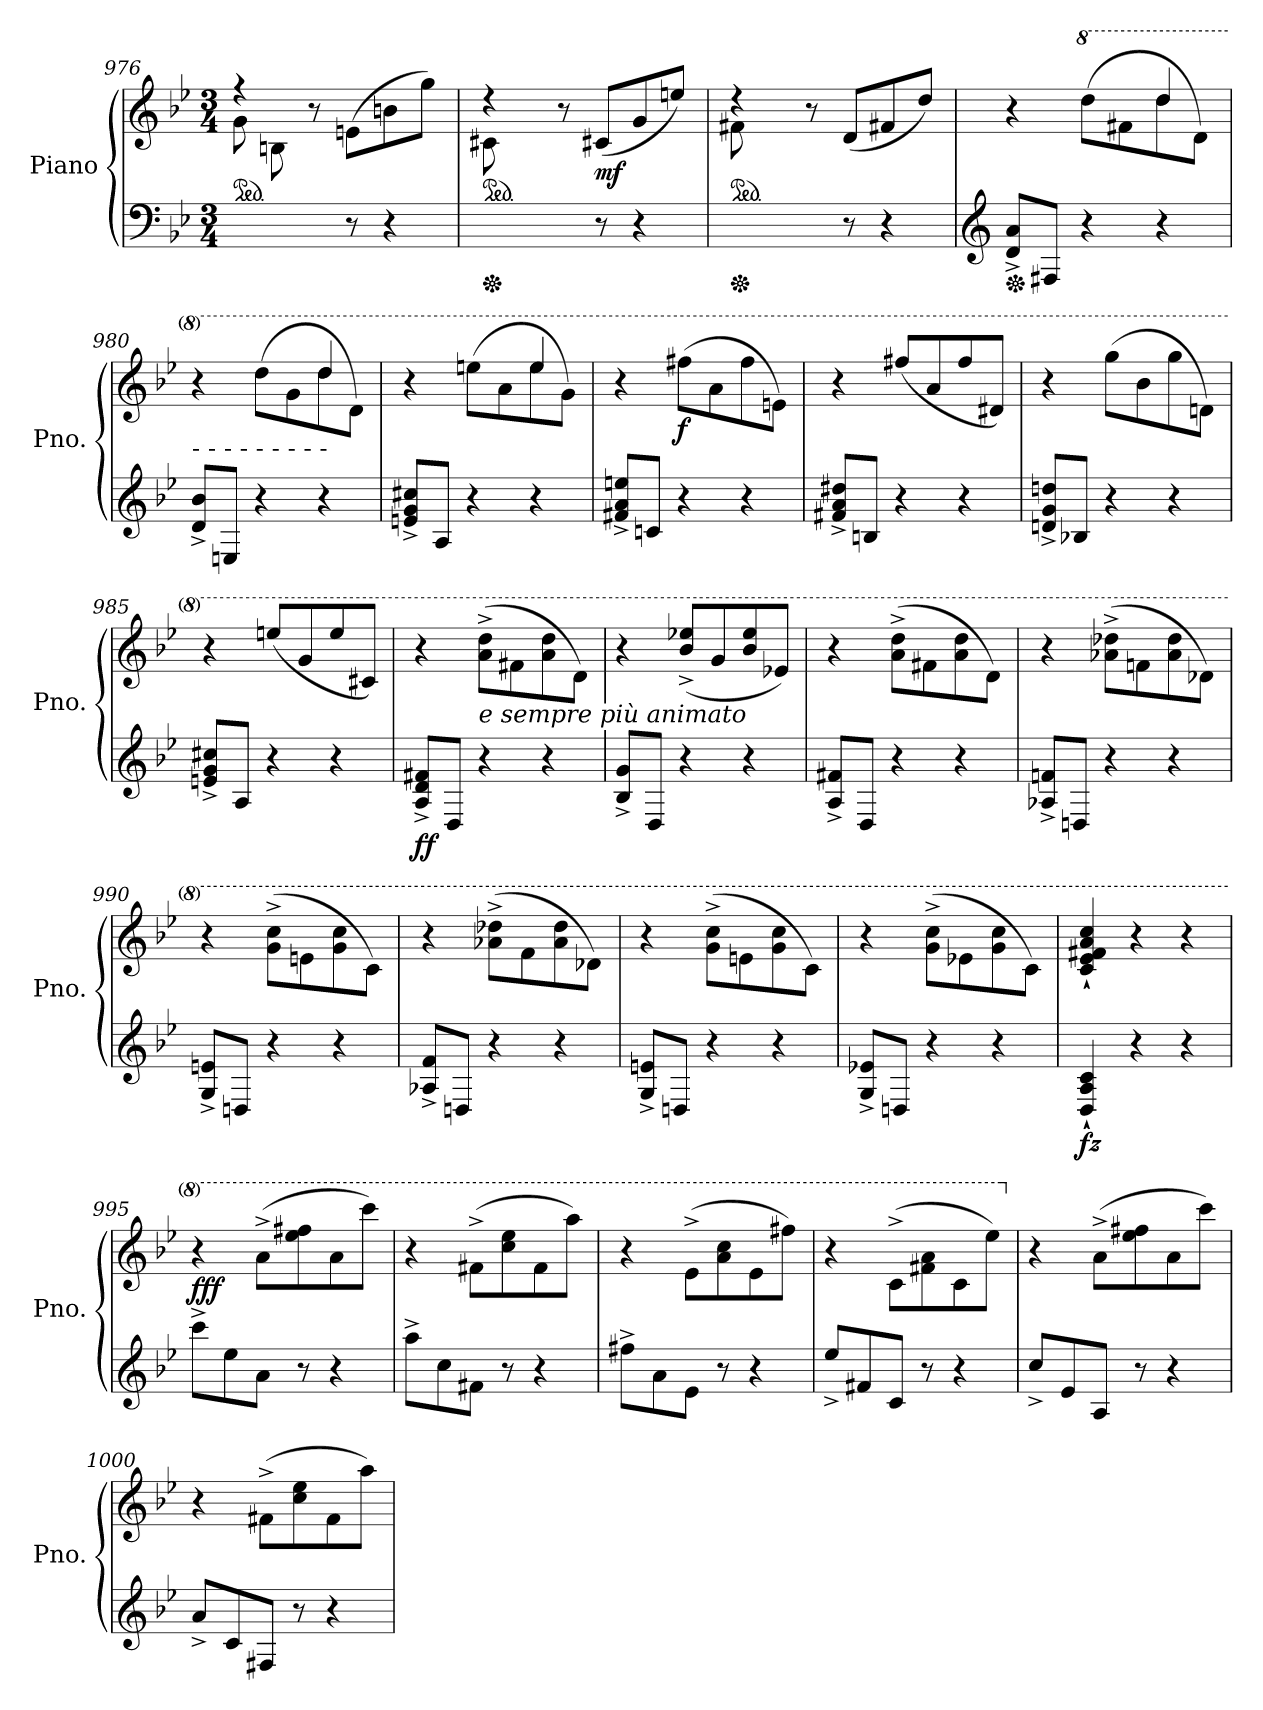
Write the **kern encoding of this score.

**kern	**kern	**dynam
*part1	*part1	*part1
*staff2	*staff1	*staff1/2
*I"Piano	*	*
*I'Pno.	*	*
*clefF4	*clefG2	*
*k[b-e-]	*k[b-e-]	*
*M3/4	*M3/4	*
=976	=976	=976
*	*^	*
*	*ped	*	*
4ryy	4r	(>8g\L	.
.	.	8Bn\	.
8En\J)	8r	2ryy	.
8r	(>8en\L	.	.
4r	8bn\	.	.
.	8gg\J)	.	.
=977	=977	=977	=977
*Xped	*	*	*
*	*ped	*	*
8ryy	4r	(>8c#X\L	.
8G\	.	2ryy	.
8AA\J)	8r	.	.
!	!	!	!LO:DY:b
8r	(<8c#X/L	.	mf
4r	8g/	.	.
.	8een/J)	8ryy	.
=978	=978	=978	=978
*Xped	*	*	*
*	*ped	*	*
8ryy	4r	(>8f#X\L	.
8A\	.	2ryy	.
8D\J)	8r	.	.
8r	(<8d/L	.	.
4r	8f#X/	.	.
.	8dd/J)	8ryy	.
=979	=979	=979	=979
*clefG2	*	*	*
*Xped	*	*	*
8d/^ 8a/^L	4r	2ryy	.
8F#X/J	.	.	.
*	*8va	*	*
4r	(>8ddd\L	.	.
.	8ff#X\	.	.
4r	8ddd\	4ddd/	.
.	8dd\J)	.	.
=980	=980	=980	=980
!LO:TX:a:t=- - - - - - - - -	!	!	!
8d/^ 8b-/^L	4r	2ryy	.
8En/J	.	.	.
4r	(>8ddd\L	.	.
.	8gg\	.	.
4r	8ddd\	4ddd/	.
.	8dd\J)	.	.
!!LO:LB:g=z	!!
=981	=981	=981	=981
8en/^ 8g/^ 8cc#X/^L	4r	2ryy	.
8A/J	.	.	.
4r	(>8eeen\L	.	.
.	8aa\	.	.
4r	8eee\	4eee/	.
.	8gg\J)	.	.
*	*v	*v	*
=982	=982	=982
8f#X/^ 8a/^ 8een/^L	4r	.
8cn/J	.	.
!	!	!LO:DY:b
4r	(>8fff#X\L	f
.	8aa\	.
4r	8fff#\	.
.	8een\J)	.
=983	=983	=983
8f#X/^ 8a/^ 8dd#X/^L	4r	.
8Bn/J	.	.
4r	(<8fff#X/L	.
.	8aa/	.
4r	8fff#/	.
.	8dd#X/J)	.
=984	=984	=984
8dn/^ 8g/^ 8ddn/^L	4r	.
8B-X/J	.	.
4r	(>8ggg\L	.
.	8bb-\	.
4r	8ggg\	.
.	8ddn\J)	.
=985	=985	=985
8en/^ 8g/^ 8cc#X/^L	4r	.
8A/J	.	.
4r	(<8eeen/L	.
.	8gg/	.
4r	8eee/	.
.	8cc#X/J)	.
=986	=986	=986
!	!	!LO:DY:b=2
8A/^ 8d/^ 8f#X/^L	4r	ff
8D/J	.	.
!LO:TX:a:i:t=e              sempre più       animato	!	!
4r	(>8aa\^ 8ddd\^L	.
.	8ff#X\	.
4r	8aa\ 8ddd\	.
.	8dd\J)	.
!!LO:PB:g=z
=987	=987	=987
8B-/^ 8g/^L	4r	.
8D/J	.	.
4r	(<8bb-/^ 8eee-X/^L	.
.	8gg/	.
4r	8bb-/ 8eee-/	.
.	8ee-X/J)	.
=988	=988	=988
8A/^ 8f#X/^L	4r	.
8D/J	.	.
4r	(>8aa\^ 8ddd\^L	.
.	8ff#X\	.
4r	8aa\ 8ddd\	.
.	8dd\J)	.
=989	=989	=989
8A-X/^ 8fn/^L	4r	.
8Dn/J	.	.
4r	(>8aa-X\^ 8ddd-X\^L	.
.	8ffn\	.
4r	8aa-\ 8ddd-\	.
.	8dd-X\J)	.
=990	=990	=990
8G/^ 8en/^L	4r	.
8Dn/J	.	.
4r	(>8gg\^ 8ccc\^L	.
.	8een\	.
4r	8gg\ 8ccc\	.
.	8cc\J)	.
=991	=991	=991
8A-X/^ 8f/^L	4r	.
8Dn/J	.	.
4r	(>8aa-X\^ 8ddd-X\^L	.
.	8ff\	.
4r	8aa-\ 8ddd-\	.
.	8dd-X\J)	.
=992	=992	=992
8G/^ 8en/^L	4r	.
8Dn/J	.	.
4r	(>8gg\^ 8ccc\^L	.
.	8een\	.
4r	8gg\ 8ccc\	.
.	8cc\J)	.
!!LO:LB:g=z
=993	=993	=993
8G/^ 8e-X/^L	4r	.
8Dn/J	.	.
4r	(>8gg\^ 8ccc\^L	.
.	8ee-X\	.
4r	8gg\ 8ccc\	.
.	8cc\J)	.
=994	=994	=994
!	!	!LO:DY:b=2
4D/` 4A/` 4c/`	4cc/` 4ee-/` 4ff#X/` 4aa/` 4ccc/`	fz
4r	4r	.
4r	4r	.
=995	=995	=995
!	!	!LO:DY:b
8ccc^\L	4r	fff
8ee-\	.	.
8a\J	(>8aa^\L	.
8r	8eee-\ 8fff#X\	.
4r	8aa\	.
.	8cccc\J)	.
=996	=996	=996
8aa^\L	4r	.
8cc\	.	.
8f#X\J	(>8ff#X^\L	.
8r	8ccc\ 8eee-\	.
4r	8ff#\	.
.	8aaa\J)	.
=997	=997	=997
8ff#X^\L	4r	.
8a\	.	.
8e-\J	(>8ee-^\L	.
8r	8aa\ 8ccc\	.
4r	8ee-\	.
.	8fff#X\J)	.
=998	=998	=998
8ee-^/L	4r	.
8f#X/	.	.
8c/J	(>8cc^\L	.
8r	8ff#X\ 8aa\	.
4r	8cc\	.
.	8eee-\J)	.
!!LO:LB:g=z
=999	=999	=999
*	*X8va	*
8cc^/L	4r	.
8e-/	.	.
8A/J	(>8a^\L	.
8r	8ee-\ 8ff#X\	.
4r	8a\	.
.	8ccc\J)	.
=1000	=1000	=1000
8a^/L	4r	.
8c/	.	.
8F#X/J	(<8f#X^\L	.
8r	8cc\ 8ee-\	.
4r	8f#\	.
.	8aa\J)	.
=	=	=
*-	*-	*-
